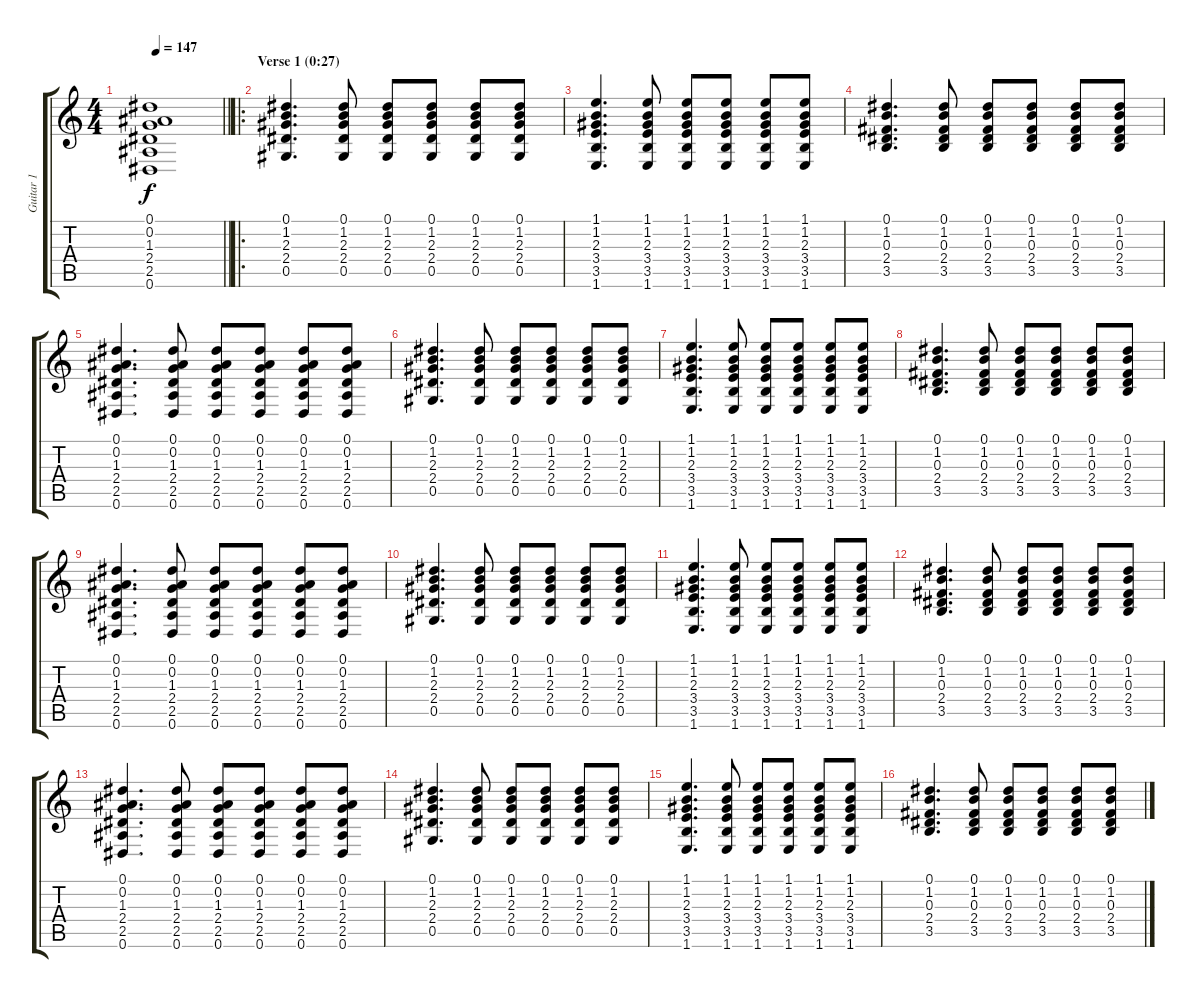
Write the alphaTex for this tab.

\track ("Guitar 1 " "Guitar 1 ") {instrument acousticguitarsteel}
\staff {score tabs}
\tuning (Eb4 Bb3 Gb3 Db3 Ab2 Eb2) {hide}
\ts (4 4)
\tempo 147
\clef g2
\barLineRight lightlight
\ks c
(0.1 0.2 1.3 2.4 2.5 0.6).1{dy f} |
\ro
\section ("" "Verse 1 (0:27)")
(0.1 1.2 2.3 2.4 0.5).4{d} (0.1 1.2 2.3 2.4 0.5).8 (0.1 1.2 2.3 2.4 0.5).8 (0.1 1.2 2.3 2.4 0.5).8 (0.1 1.2 2.3 2.4 0.5).8 (0.1 1.2 2.3 2.4 0.5).8 |
(1.1 1.2 2.3 3.4 3.5 1.6).4{d} (1.1 1.2 2.3 3.4 3.5 1.6).8 (1.1 1.2 2.3 3.4 3.5 1.6).8 (1.1 1.2 2.3 3.4 3.5 1.6).8 (1.1 1.2 2.3 3.4 3.5 1.6).8 (1.1 1.2 2.3 3.4 3.5 1.6).8 |
(0.1 1.2 0.3 2.4 3.5).4{d} (0.1 1.2 0.3 2.4 3.5).8 (0.1 1.2 0.3 2.4 3.5).8 (0.1 1.2 0.3 2.4 3.5).8 (0.1 1.2 0.3 2.4 3.5).8 (0.1 1.2 0.3 2.4 3.5).8 |
(0.1 0.2 1.3 2.4 2.5 0.6).4{d} (0.1 0.2 1.3 2.4 2.5 0.6).8 (0.1 0.2 1.3 2.4 2.5 0.6).8 (0.1 0.2 1.3 2.4 2.5 0.6).8 (0.1 0.2 1.3 2.4 2.5 0.6).8 (0.1 0.2 1.3 2.4 2.5 0.6).8 |
(0.1 1.2 2.3 2.4 0.5).4{d} (0.1 1.2 2.3 2.4 0.5).8 (0.1 1.2 2.3 2.4 0.5).8 (0.1 1.2 2.3 2.4 0.5).8 (0.1 1.2 2.3 2.4 0.5).8 (0.1 1.2 2.3 2.4 0.5).8 |
(1.1 1.2 2.3 3.4 3.5 1.6).4{d} (1.1 1.2 2.3 3.4 3.5 1.6).8 (1.1 1.2 2.3 3.4 3.5 1.6).8 (1.1 1.2 2.3 3.4 3.5 1.6).8 (1.1 1.2 2.3 3.4 3.5 1.6).8 (1.1 1.2 2.3 3.4 3.5 1.6).8 |
(0.1 1.2 0.3 2.4 3.5).4{d} (0.1 1.2 0.3 2.4 3.5).8 (0.1 1.2 0.3 2.4 3.5).8 (0.1 1.2 0.3 2.4 3.5).8 (0.1 1.2 0.3 2.4 3.5).8 (0.1 1.2 0.3 2.4 3.5).8 |
(0.1 0.2 1.3 2.4 2.5 0.6).4{d} (0.1 0.2 1.3 2.4 2.5 0.6).8 (0.1 0.2 1.3 2.4 2.5 0.6).8 (0.1 0.2 1.3 2.4 2.5 0.6).8 (0.1 0.2 1.3 2.4 2.5 0.6).8 (0.1 0.2 1.3 2.4 2.5 0.6).8 |
(0.1 1.2 2.3 2.4 0.5).4{d} (0.1 1.2 2.3 2.4 0.5).8 (0.1 1.2 2.3 2.4 0.5).8 (0.1 1.2 2.3 2.4 0.5).8 (0.1 1.2 2.3 2.4 0.5).8 (0.1 1.2 2.3 2.4 0.5).8 |
(1.1 1.2 2.3 3.4 3.5 1.6).4{d} (1.1 1.2 2.3 3.4 3.5 1.6).8 (1.1 1.2 2.3 3.4 3.5 1.6).8 (1.1 1.2 2.3 3.4 3.5 1.6).8 (1.1 1.2 2.3 3.4 3.5 1.6).8 (1.1 1.2 2.3 3.4 3.5 1.6).8 |
(0.1 1.2 0.3 2.4 3.5).4{d} (0.1 1.2 0.3 2.4 3.5).8 (0.1 1.2 0.3 2.4 3.5).8 (0.1 1.2 0.3 2.4 3.5).8 (0.1 1.2 0.3 2.4 3.5).8 (0.1 1.2 0.3 2.4 3.5).8 |
(0.1 0.2 1.3 2.4 2.5 0.6).4{d} (0.1 0.2 1.3 2.4 2.5 0.6).8 (0.1 0.2 1.3 2.4 2.5 0.6).8 (0.1 0.2 1.3 2.4 2.5 0.6).8 (0.1 0.2 1.3 2.4 2.5 0.6).8 (0.1 0.2 1.3 2.4 2.5 0.6).8 |
(0.1 1.2 2.3 2.4 0.5).4{d} (0.1 1.2 2.3 2.4 0.5).8 (0.1 1.2 2.3 2.4 0.5).8 (0.1 1.2 2.3 2.4 0.5).8 (0.1 1.2 2.3 2.4 0.5).8 (0.1 1.2 2.3 2.4 0.5).8 |
(1.1 1.2 2.3 3.4 3.5 1.6).4{d} (1.1 1.2 2.3 3.4 3.5 1.6).8 (1.1 1.2 2.3 3.4 3.5 1.6).8 (1.1 1.2 2.3 3.4 3.5 1.6).8 (1.1 1.2 2.3 3.4 3.5 1.6).8 (1.1 1.2 2.3 3.4 3.5 1.6).8 |
(0.1 1.2 0.3 2.4 3.5).4{d} (0.1 1.2 0.3 2.4 3.5).8 (0.1 1.2 0.3 2.4 3.5).8 (0.1 1.2 0.3 2.4 3.5).8 (0.1 1.2 0.3 2.4 3.5).8 (0.1 1.2 0.3 2.4 3.5).8
